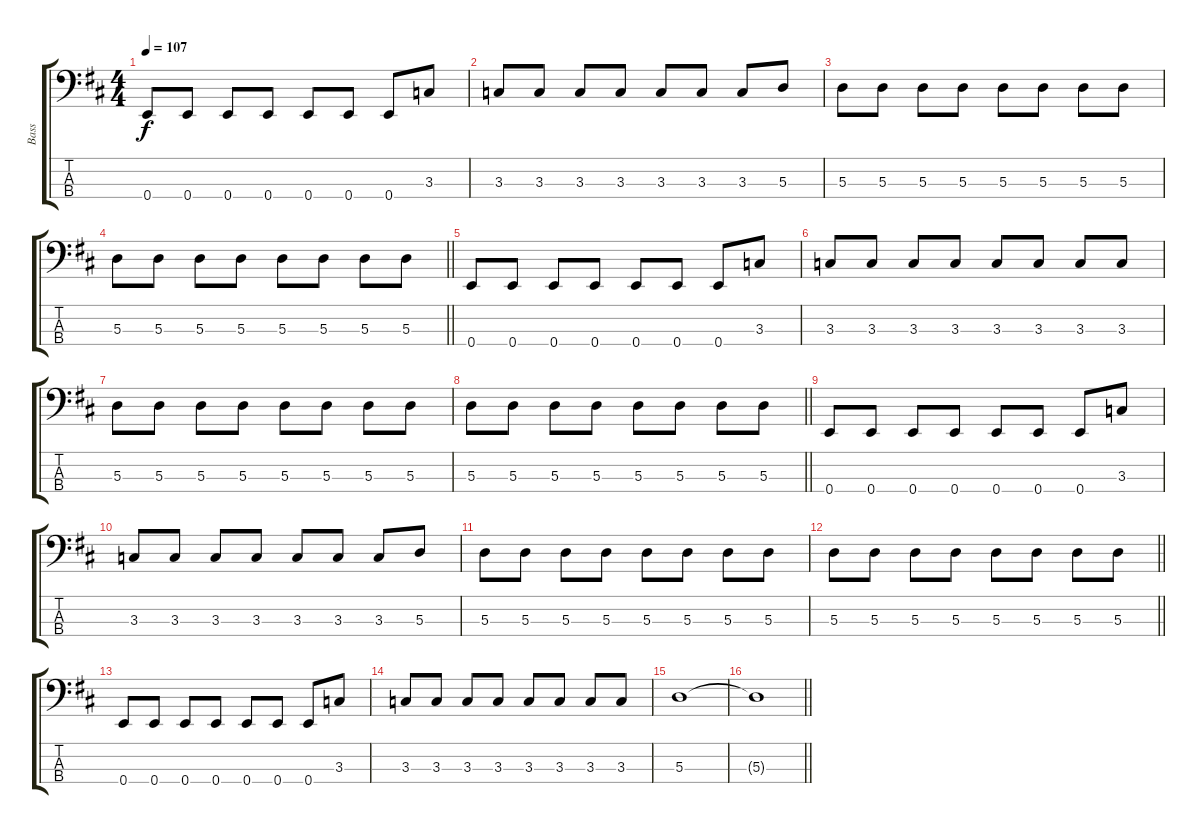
\track ("Bass" "Bass") {instrument electricbassfinger}
\staff {score tabs}
\tuning (G2 D2 A1 E1) {hide}
\ts (4 4)
\tempo 107
\clef f4
\ks d
0.4.8{dy f} 0.4.8 0.4.8 0.4.8 0.4.8 0.4.8 0.4.8 3.3.8 |
3.3.8 3.3.8 3.3.8 3.3.8 3.3.8 3.3.8 3.3.8 5.3.8 |
5.3.8 5.3.8 5.3.8 5.3.8 5.3.8 5.3.8 5.3.8 5.3.8 |
\barLineRight lightlight
5.3.8 5.3.8 5.3.8 5.3.8 5.3.8 5.3.8 5.3.8 5.3.8 |
0.4.8 0.4.8 0.4.8 0.4.8 0.4.8 0.4.8 0.4.8 3.3.8 |
3.3.8 3.3.8 3.3.8 3.3.8 3.3.8 3.3.8 3.3.8 3.3.8 |
5.3.8 5.3.8 5.3.8 5.3.8 5.3.8 5.3.8 5.3.8 5.3.8 |
\barLineRight lightlight
5.3.8 5.3.8 5.3.8 5.3.8 5.3.8 5.3.8 5.3.8 5.3.8 |
0.4.8 0.4.8 0.4.8 0.4.8 0.4.8 0.4.8 0.4.8 3.3.8 |
3.3.8 3.3.8 3.3.8 3.3.8 3.3.8 3.3.8 3.3.8 5.3.8 |
5.3.8 5.3.8 5.3.8 5.3.8 5.3.8 5.3.8 5.3.8 5.3.8 |
\barLineRight lightlight
5.3.8 5.3.8 5.3.8 5.3.8 5.3.8 5.3.8 5.3.8 5.3.8 |
0.4.8 0.4.8 0.4.8 0.4.8 0.4.8 0.4.8 0.4.8 3.3.8 |
3.3.8 3.3.8 3.3.8 3.3.8 3.3.8 3.3.8 3.3.8 3.3.8 |
5.3.1 |
\barLineRight lightlight
5.3{t}.1
